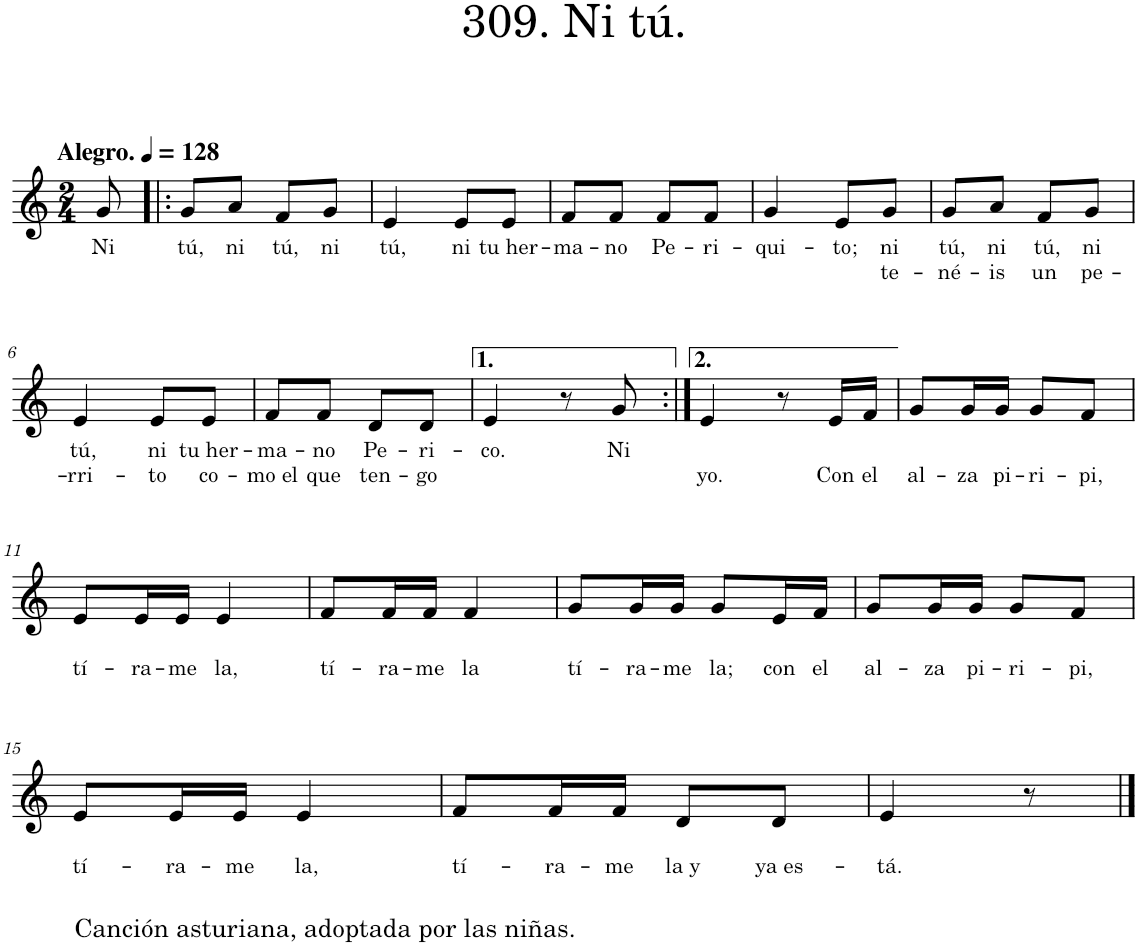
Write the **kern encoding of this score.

**kern	**text	**text
*part1	*part1	*part1
*staff1	*staff1	*staff1
*I"Piano	*	*
*I'Pno.	*	*
*clefG2	*	*
*k[]	*	*
*M2/4	*	*
*MM128	*	*
=	=	=
!LO:TX:a:B:t=Alegro.	!	!
!	!LO:LY:b	!
8g/	Ni	.
=1!|:	=1!|:	=1!|:
!	!LO:LY:b	!
8g/L	tú,	.
!	!LO:LY:b	!
8a/J	ni	.
!	!LO:LY:b	!
8f/L	tú,	.
!	!LO:LY:b	!
8g/J	ni	.
=2	=2	=2
!	!LO:LY:b	!
4e/	tú,	.
!	!LO:LY:b	!
8e/L	ni	.
!	!LO:LY:b	!
8e/J	tu her-	.
=3	=3	=3
!	!LO:LY:b	!
8f/L	-ma-	.
!	!LO:LY:b	!
8f/J	-no	.
!	!LO:LY:b	!
8f/L	Pe-	.
!	!LO:LY:b	!
8f/J	-ri-	.
=4	=4	=4
!	!LO:LY:b	!
4g/	-qui-	.
!	!LO:LY:b	!
8e/L	-to;	.
!	!LO:LY:b	!LO:LY:b
8g/J	ni	te-
=5	=5	=5
!	!LO:LY:b	!LO:LY:b
8g/L	tú,	-né-
!	!LO:LY:b	!LO:LY:b
8a/J	ni	-is
!	!LO:LY:b	!LO:LY:b
8f/L	tú,	un
!	!LO:LY:b	!LO:LY:b
8g/J	ni	pe-
!!LO:LB:g=z
=6	=6	=6
!	!LO:LY:b	!LO:LY:b
4e/	tú,	-rri-
!	!LO:LY:b	!LO:LY:b
8e/L	ni	-to
!	!LO:LY:b	!LO:LY:b
8e/J	tu her-	co-
=7	=7	=7
!	!LO:LY:b	!LO:LY:b
8f/L	-ma-	-mo el
!	!LO:LY:b	!LO:LY:b
8f/J	-no	que
!	!LO:LY:b	!LO:LY:b
8d/L	Pe-	ten-
!	!LO:LY:b	!LO:LY:b
8d/J	-ri-	-go
=8	=8	=8
!	!LO:LY:b	!
4e/	-co.	.
8r	.	.
!	!LO:LY:b	!
8g/	Ni	.
=9:|!	=9:|!	=9:|!
!	!	!LO:LY:b
4e/	.	yo.
8r	.	.
!	!	!LO:LY:b
16e/LL	.	Con
!	!	!LO:LY:b
16f/JJ	.	el
=10	=10	=10
!	!	!LO:LY:b
8g/L	.	al-
!	!	!LO:LY:b
16g/L	.	-za
!	!	!LO:LY:b
16g/JJ	.	pi-
!	!	!LO:LY:b
8g/L	.	-ri-
!	!	!LO:LY:b
8f/J	.	-pi,
!!LO:LB:g=z
=11	=11	=11
!	!	!LO:LY:b
8e/L	.	tí-
!	!	!LO:LY:b
16e/L	.	-ra-
!	!	!LO:LY:b
16e/JJ	.	-me
!	!	!LO:LY:b
4e/	.	la,
=12	=12	=12
!	!	!LO:LY:b
8f/L	.	tí-
!	!	!LO:LY:b
16f/L	.	-ra-
!	!	!LO:LY:b
16f/JJ	.	-me
!	!	!LO:LY:b
4f/	.	la
=13	=13	=13
!	!	!LO:LY:b
8g/L	.	tí-
!	!	!LO:LY:b
16g/L	.	-ra-
!	!	!LO:LY:b
16g/JJ	.	-me
!	!	!LO:LY:b
8g/L	.	la;
!	!	!LO:LY:b
16e/L	.	con
!	!	!LO:LY:b
16f/JJ	.	el
=14	=14	=14
!	!	!LO:LY:b
8g/L	.	al-
!	!	!LO:LY:b
16g/L	.	-za
!	!	!LO:LY:b
16g/JJ	.	pi-
!	!	!LO:LY:b
8g/L	.	-ri-
!	!	!LO:LY:b
8f/J	.	-pi,
!!LO:LB:g=z
=15	=15	=15
!LO:TX:b:t=Canción asturiana, adoptada por las niñas.	!	!
!	!	!LO:LY:b
8e/L	.	tí-
!	!	!LO:LY:b
16e/L	.	-ra-
!	!	!LO:LY:b
16e/JJ	.	-me
!	!	!LO:LY:b
4e/	.	la,
=16	=16	=16
!	!	!LO:LY:b
8f/L	.	tí-
!	!	!LO:LY:b
16f/L	.	-ra-
!	!	!LO:LY:b
16f/JJ	.	-me
!	!	!LO:LY:b
8d/L	.	la y
!	!	!LO:LY:b
8d/J	.	ya es-
=17	=17	=17
!	!	!LO:LY:b
4e/	.	-tá.
8r	.	.
==	==	==
*-	*-	*-
